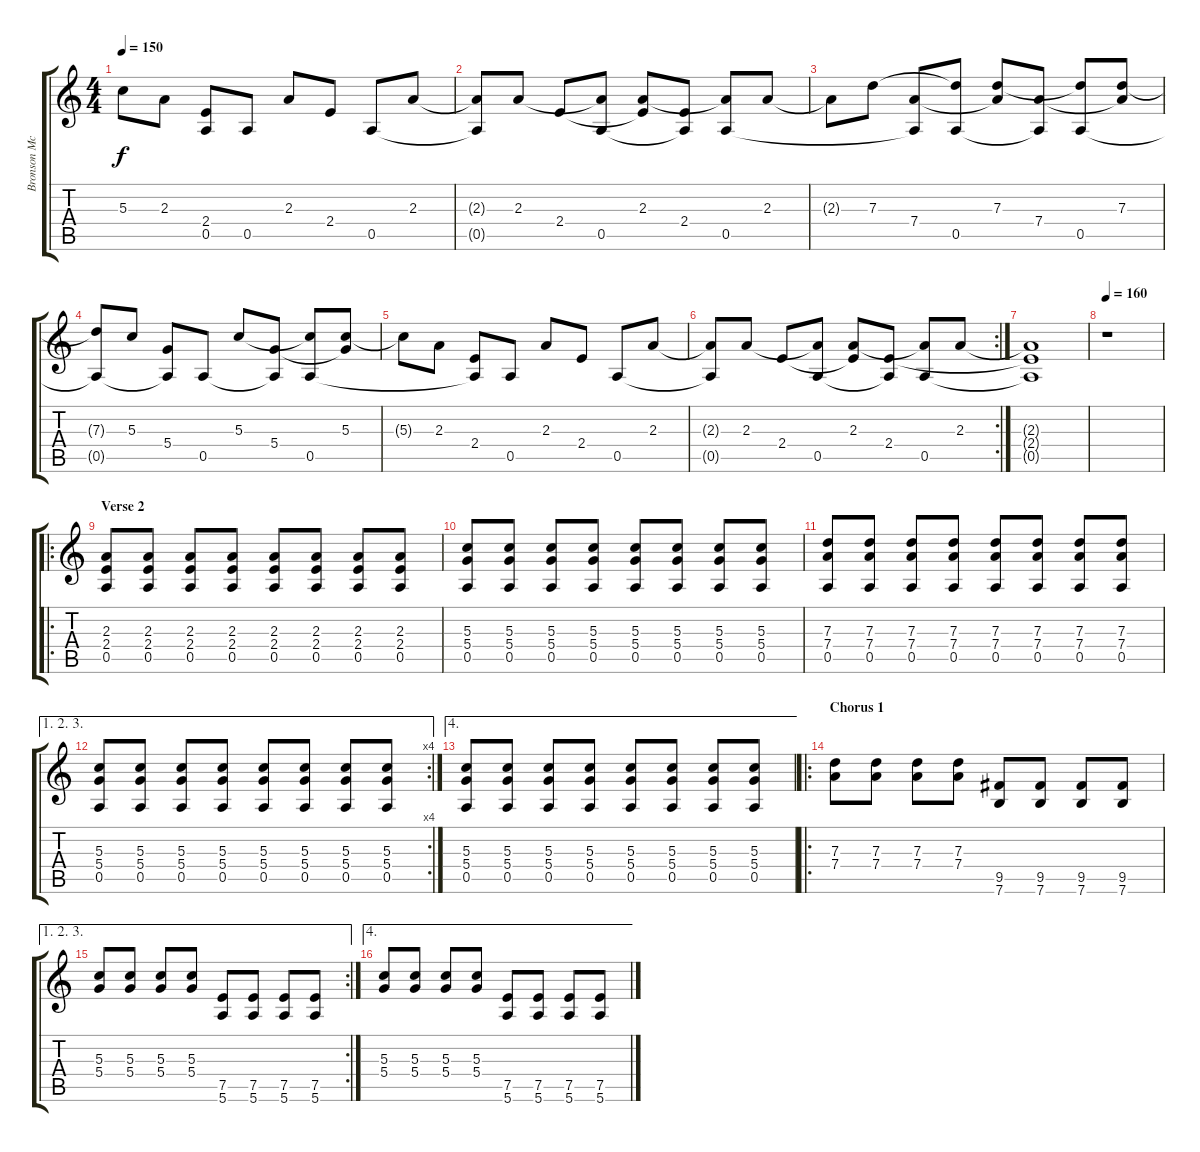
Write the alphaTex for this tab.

\track ("Bronson McDowall (Guitar)" "Bronson Mc") {instrument distortionguitar}
\staff {score tabs}
\tuning (E4 B3 G3 D3 A2 E2) {hide}
\ts (4 4)
\tempo 150
\clef g2
\ks c
5.3{t}.8{dy f} 2.3.8 (2.4 0.5{t}).8 0.5.8 2.3.8 2.4.8 0.5.8 2.3.8 |
(2.3{t} 0.5{t}).8 2.3.8 2.4.8 (2.3{t} 0.5).8 (2.3 2.4{t}).8 (2.4 0.5{t}).8 (2.3{t} 0.5).8 2.3.8 |
2.3{t}.8 7.3.8 (7.4 0.5{t}).8 (7.3{t} 0.5).8 (7.3 7.4{t}).8 (7.4 0.5{t}).8 (7.3{t} 0.5).8 (7.3 7.4{t}).8 |
(7.3{t} 0.5{t}).8 5.3.8 (5.4 0.5{t}).8 0.5.8 5.3.8 (5.4 0.5{t}).8 (5.3{t} 0.5).8 (5.3 5.4{t}).8 |
5.3{t}.8 2.3.8 (2.4 0.5{t}).8 0.5.8 2.3.8 2.4.8 0.5.8 2.3.8 |
\rc 2
(2.3{t} 0.5{t}).8 2.3.8 2.4.8 (2.3{t} 0.5).8 (2.3 2.4{t}).8 (2.4 0.5{t}).8 (2.3{t} 0.5).8 2.3.8 |
(2.3{t} 2.4{t} 0.5{t}).1 |
\tempo 160
r.1{instrument distortionguitar} |
\ro
\section ("" "Verse 2")
(2.3 2.4 0.5).8 (2.3 2.4 0.5).8 (2.3 2.4 0.5).8 (2.3 2.4 0.5).8 (2.3 2.4 0.5).8 (2.3 2.4 0.5).8 (2.3 2.4 0.5).8 (2.3 2.4 0.5).8 |
(5.3 5.4 0.5).8 (5.3 5.4 0.5).8 (5.3 5.4 0.5).8 (5.3 5.4 0.5).8 (5.3 5.4 0.5).8 (5.3 5.4 0.5).8 (5.3 5.4 0.5).8 (5.3 5.4 0.5).8 |
(7.3 7.4 0.5).8 (7.3 7.4 0.5).8 (7.3 7.4 0.5).8 (7.3 7.4 0.5).8 (7.3 7.4 0.5).8 (7.3 7.4 0.5).8 (7.3 7.4 0.5).8 (7.3 7.4 0.5).8 |
\ae (1 2 3)
\rc 4
(5.3 5.4 0.5).8 (5.3 5.4 0.5).8 (5.3 5.4 0.5).8 (5.3 5.4 0.5).8 (5.3 5.4 0.5).8 (5.3 5.4 0.5).8 (5.3 5.4 0.5).8 (5.3 5.4 0.5).8 |
\ae 4
(5.3 5.4 0.5).8 (5.3 5.4 0.5).8 (5.3 5.4 0.5).8 (5.3 5.4 0.5).8 (5.3 5.4 0.5).8 (5.3 5.4 0.5).8 (5.3 5.4 0.5).8 (5.3 5.4 0.5).8 |
\ro
\section ("" "Chorus 1")
(7.3 7.4).8 (7.3 7.4).8 (7.3 7.4).8 (7.3 7.4).8 (9.5 7.6).8 (9.5 7.6).8 (9.5 7.6).8 (9.5 7.6).8 |
\ae (1 2 3)
\rc 2
(5.3 5.4).8 (5.3 5.4).8 (5.3 5.4).8 (5.3 5.4).8 (7.5 5.6).8 (7.5 5.6).8 (7.5 5.6).8 (7.5 5.6).8 |
\ae 4
(5.3 5.4).8 (5.3 5.4).8 (5.3 5.4).8 (5.3 5.4).8 (7.5 5.6).8 (7.5 5.6).8 (7.5 5.6).8 (7.5 5.6).8
